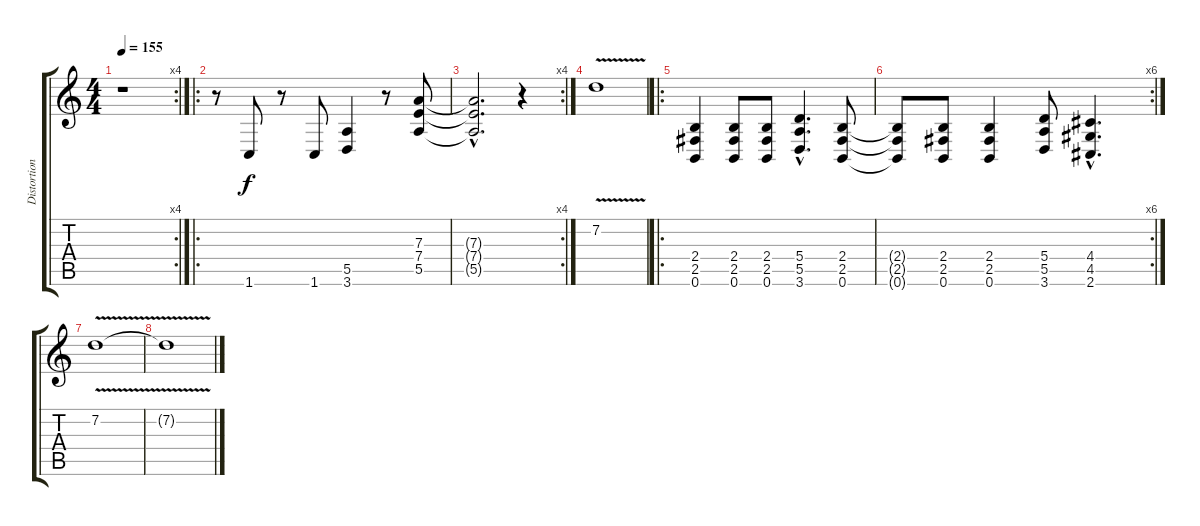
\track ("Distortion Guitar 2" "Distortion") {instrument distortionguitar}
\staff {score tabs}
\tuning (B3 G3 D3 A2 E2 B1) {hide}
\rc 4
\ts (4 4)
\tempo 155
\clef g2
\ks c
r.1{dy f} |
\ro
r.8 1.6.8 r.8 1.6.8 (5.5 3.6).4 r.8 (7.3 7.4 5.5).8 |
\rc 4
(7.3{hac t} 7.4{hac t} 5.5{hac t}).2{d} r.4 |
7.2{v}.1 |
\ro
(2.4 2.5 0.6).4 (2.4 2.5 0.6).8 (2.4 2.5 0.6).8 (5.4{hac} 5.5{hac} 3.6{hac}).4{d} (2.4 2.5 0.6).8 |
\rc 6
(2.4{t} 2.5{t} 0.6{t}).8 (2.4 2.5 0.6).8 (2.4 2.5 0.6).4 (5.4 5.5 3.6).8 (4.4{hac} 4.5{hac} 2.6{hac}).4{d} |
7.2{v}.1 |
7.2{t}.1
